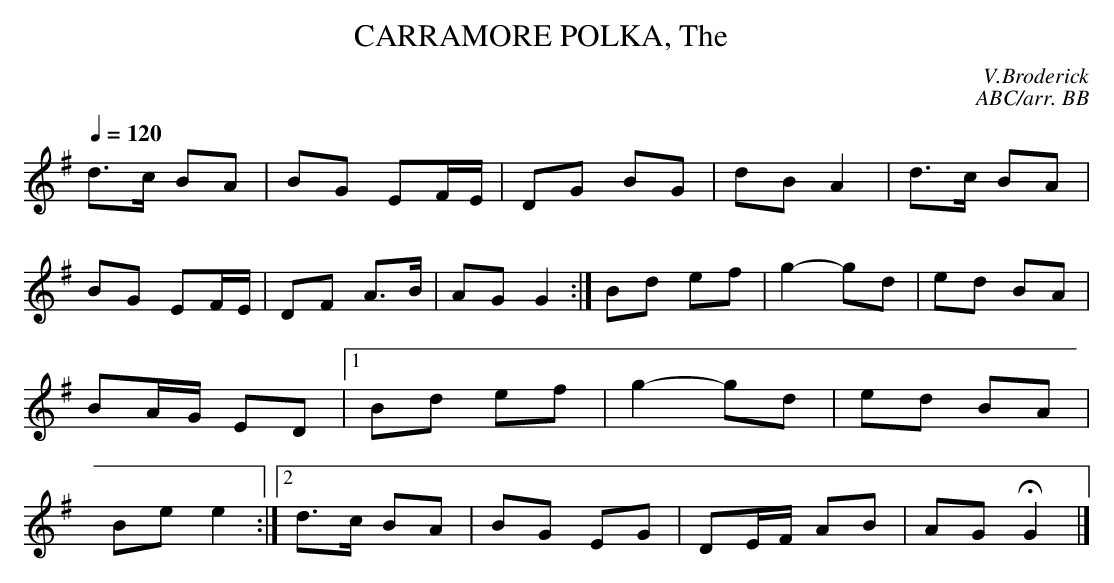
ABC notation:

X:1
T:CARRAMORE POLKA, The    \
C:V.Broderick\
C:ABC/arr. BB\
M:2/4\
L:1/8\
Q:1/4=120\
K:G\
d>c BA|BG EF/E/|DG BG|dB A2|\
d>c BA|BG EF/E/|DF A>B|AG G2:|\
Bd ef|g2-gd|ed BA|BA/G/ ED|\
[1 Bd ef|g2-gd|ed BA|Be e2 :|\
[2 d>c BA|BG EG|DE/F/ AB|AG HG2|]\
\
\
\
